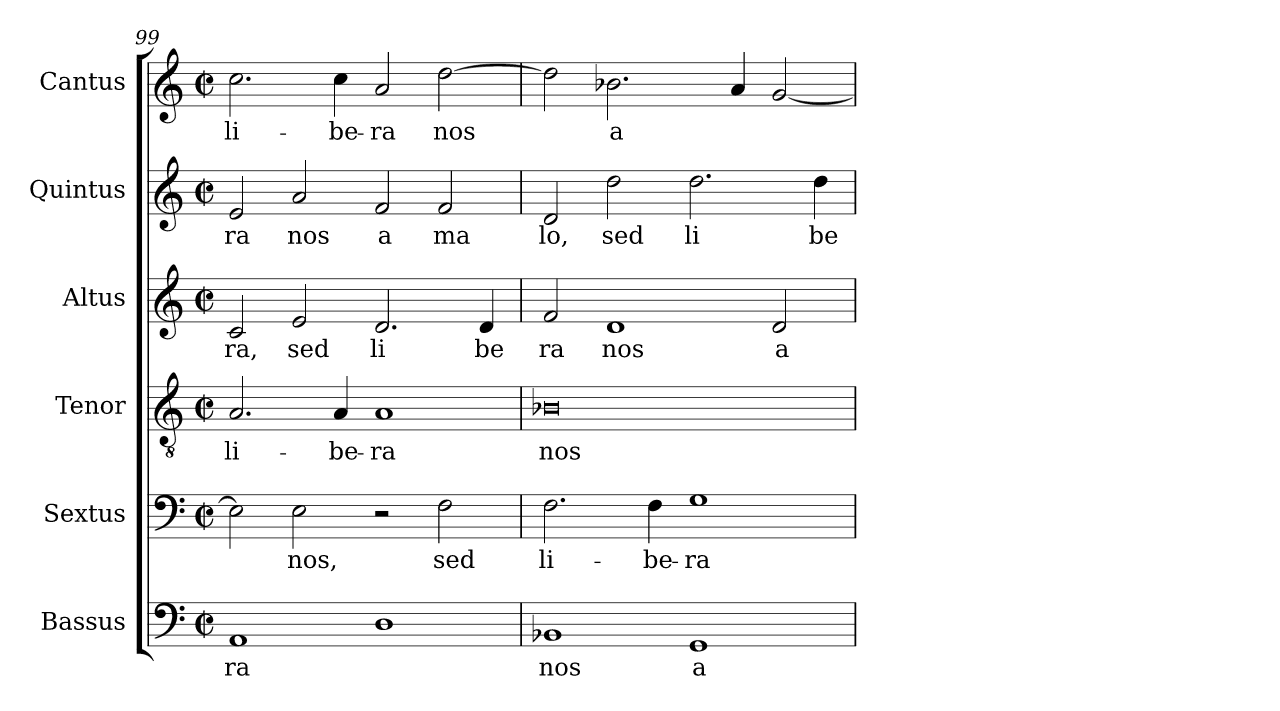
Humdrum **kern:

**kern	**text	**kern	**text	**kern	**text	**kern	**text	**kern	**text	**kern	**text
*part6	*part6	*part5	*part5	*part4	*part4	*part3	*part3	*part2	*part2	*part1	*part1
*staff6	*staff6	*staff5	*staff5	*staff4	*staff4	*staff3	*staff3	*staff2	*staff2	*staff1	*staff1
*I"Bassus	*	*I"Sextus	*	*I"Tenor	*	*I"Altus	*	*I"Quintus	*	*I"Cantus	*
*clefF4	*	*clefF4	*	*clefGv2	*	*clefG2	*	*clefG2	*	*clefG2	*
*k[]	*	*k[]	*	*k[]	*	*k[]	*	*k[]	*	*k[]	*
*C:	*	*C:	*	*C:	*	*C:	*	*C:	*	*C:	*
*M2/2	*	*M2/2	*	*M2/2	*	*M2/2	*	*M2/2	*	*M2/2	*
*met(c|)	*	*met(c|)	*	*met(c|)	*	*met(c|)	*	*met(c|)	*	*met(c|)	*
=99	=99	=99	=99	=99	=99	=99	=99	=99	=99	=99	=99
!	!LO:LY:b:cj	!	!LO:LY:b:cj	!	!LO:LY:b:cj	!	!LO:LY:b:cj	!	!LO:LY:b:cj	!	!LO:LY:b:cj
1AA	-ra	2E\]	.	2.A/	li-	2c/	ra,	2e/	ra	2.cc\	li-
!	!	!	!LO:LY:b:cj	!	!	!	!LO:LY:b:cj	!	!LO:LY:b:cj	!	!
.	.	2E\	nos,	.	.	2e/	sed	2a/	nos	.	.
!	!	!	!	!	!LO:LY:b:cj	!	!	!	!	!	!LO:LY:b:cj
.	.	.	.	4A/	-be-	.	.	.	.	4cc\	-be-
!	!LO:LY:b:cj	!	!	!	!LO:LY:b:cj	!	!LO:LY:b:cj	!	!LO:LY:b:cj	!	!LO:LY:b:cj
1D	.	2r	.	1A	-ra	2.d/	li	2f/	a	2a/	-ra
!	!	!	!LO:LY:b:cj	!	!	!	!	!	!LO:LY:b:cj	!	!LO:LY:b:cj
.	.	2F\	sed	.	.	.	.	2f/	ma	[>2dd\	nos
!	!	!	!	!	!	!	!LO:LY:b:cj	!	!	!	!
.	.	.	.	.	.	4d/	be	.	.	.	.
=100	=100	=100	=100	=100	=100	=100	=100	=100	=100	=100	=100
!	!LO:LY:b:cj	!	!LO:LY:b:cj	!	!LO:LY:b:cj	!	!LO:LY:b:cj	!	!LO:LY:b:cj	!	!LO:LY:b:cj
1BB-X	nos	2.F\	li-	0B-X	nos	2f/	ra	2d/	lo,	2dd\]	.
!	!	!	!	!	!	!	!LO:LY:b:cj	!	!LO:LY:b:cj	!	!LO:LY:b:cj
.	.	.	.	.	.	1d	nos	2dd\	sed	2.b-X\	a
!	!	!	!LO:LY:b:cj	!	!	!	!	!	!	!	!
.	.	4F\	-be-	.	.	.	.	.	.	.	.
!	!LO:LY:b:cj	!	!LO:LY:b:cj	!	!	!	!	!	!LO:LY:b:cj	!	!
1GG	a	1G	-ra	.	.	.	.	2.dd\	li	.	.
!	!	!	!	!	!	!	!	!	!	!	!LO:LY:b:cj
.	.	.	.	.	.	.	.	.	.	4a/	.
!	!	!	!	!	!	!	!LO:LY:b:cj	!	!	!	!LO:LY:b:cj
.	.	.	.	.	.	2d/	a	.	.	[<2g/	.
!	!	!	!	!	!	!	!	!	!LO:LY:b:cj	!	!
.	.	.	.	.	.	.	.	4dd\	be	.	.
=	=	=	=	=	=	=	=	=	=	=	=
*-	*-	*-	*-	*-	*-	*-	*-	*-	*-	*-	*-
